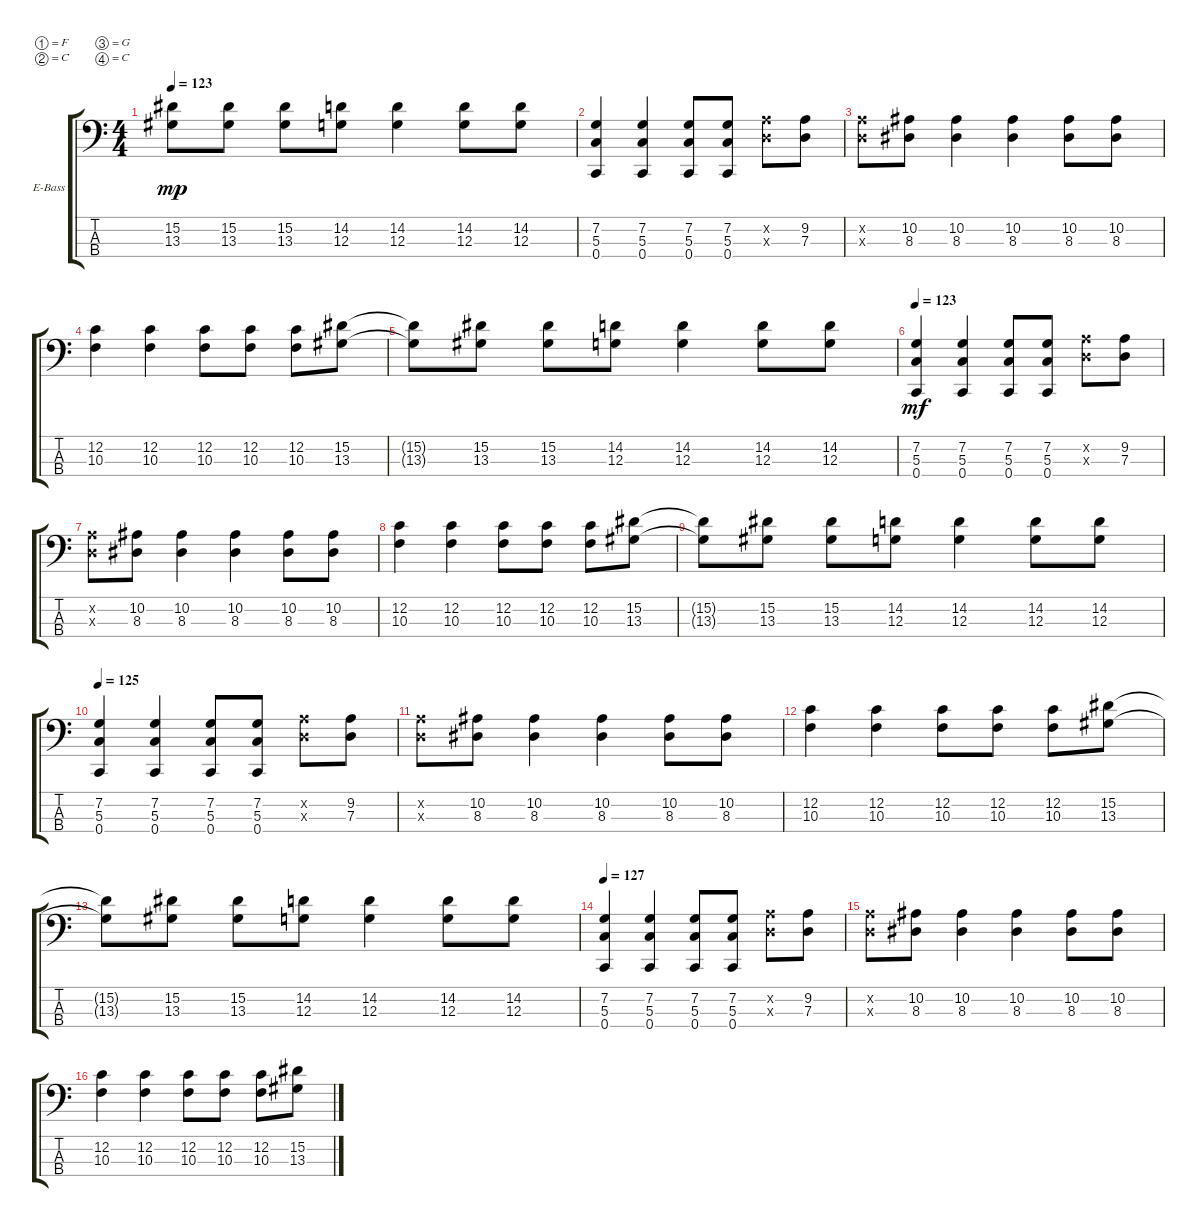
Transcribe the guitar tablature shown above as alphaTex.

\defaultSystemsLayout 4
\bracketExtendMode groupsimilarinstruments
\firstSystemTrackNameOrientation horizontal
\otherSystemsTrackNameOrientation horizontal
\track ("Electric Bass" "E-Bass") {instrument electricbassfinger}
\staff {score tabs}
\tuning (F2 C2 G1 C1)
\ts (4 4)
\tempo 123
\clef f4
\ks c
(15.2{t} 13.3{t}).8{dy mp} (13.3 15.2).8 (15.2 13.3).8 (12.3 14.2).8 (14.2 12.3).4 (12.3 14.2).8 (14.2 12.3).8 |
(0.4 5.3 7.2).4 (0.4 5.3 7.2).4 (5.3 7.2 0.4).8 (0.4 5.3 7.2).8 (7.3{x} 9.2{x}).8 (7.3 9.2).8 |
(7.3{x} 9.2{x}).8 (8.3 10.2).8 (10.2 8.3).4 (8.3 10.2).4 (8.3 10.2).8 (10.2 8.3).8 |
(10.3 12.2).4 (12.2 10.3).4 (12.2 10.3).8 (10.3 12.2).8 (12.2 10.3).8 (13.3 15.2).8 |
(15.2{t} 13.3{t}).8 (13.3 15.2).8 (15.2 13.3).8 (12.3 14.2).8 (14.2 12.3).4 (12.3 14.2).8 (14.2 12.3).8 |
\tempo 123
(0.4 5.3 7.2).4{dy mf} (0.4 5.3 7.2).4 (5.3 7.2 0.4).8 (0.4 5.3 7.2).8 (7.3{x} 9.2{x}).8 (7.3 9.2).8 |
(7.3{x} 9.2{x}).8 (8.3 10.2).8 (10.2 8.3).4 (8.3 10.2).4 (8.3 10.2).8 (10.2 8.3).8 |
(10.3 12.2).4 (12.2 10.3).4 (12.2 10.3).8 (10.3 12.2).8 (12.2 10.3).8 (13.3 15.2).8 |
(15.2{t} 13.3{t}).8 (13.3 15.2).8 (15.2 13.3).8 (12.3 14.2).8 (14.2 12.3).4 (12.3 14.2).8 (14.2 12.3).8 |
\tempo 125
(0.4 5.3 7.2).4 (0.4 5.3 7.2).4 (5.3 7.2 0.4).8 (0.4 5.3 7.2).8 (7.3{x} 9.2{x}).8 (7.3 9.2).8 |
(7.3{x} 9.2{x}).8 (8.3 10.2).8 (10.2 8.3).4 (8.3 10.2).4 (8.3 10.2).8 (10.2 8.3).8 |
(10.3 12.2).4 (12.2 10.3).4 (12.2 10.3).8 (10.3 12.2).8 (12.2 10.3).8 (13.3 15.2).8 |
(15.2{t} 13.3{t}).8 (13.3 15.2).8 (15.2 13.3).8 (12.3 14.2).8 (14.2 12.3).4 (12.3 14.2).8 (14.2 12.3).8 |
\tempo 127
(0.4 5.3 7.2).4 (0.4 5.3 7.2).4 (5.3 7.2 0.4).8 (0.4 5.3 7.2).8 (7.3{x} 9.2{x}).8 (7.3 9.2).8 |
(7.3{x} 9.2{x}).8 (8.3 10.2).8 (10.2 8.3).4 (8.3 10.2).4 (8.3 10.2).8 (10.2 8.3).8 |
(10.3 12.2).4 (12.2 10.3).4 (12.2 10.3).8 (10.3 12.2).8 (12.2 10.3).8 (13.3 15.2).8
